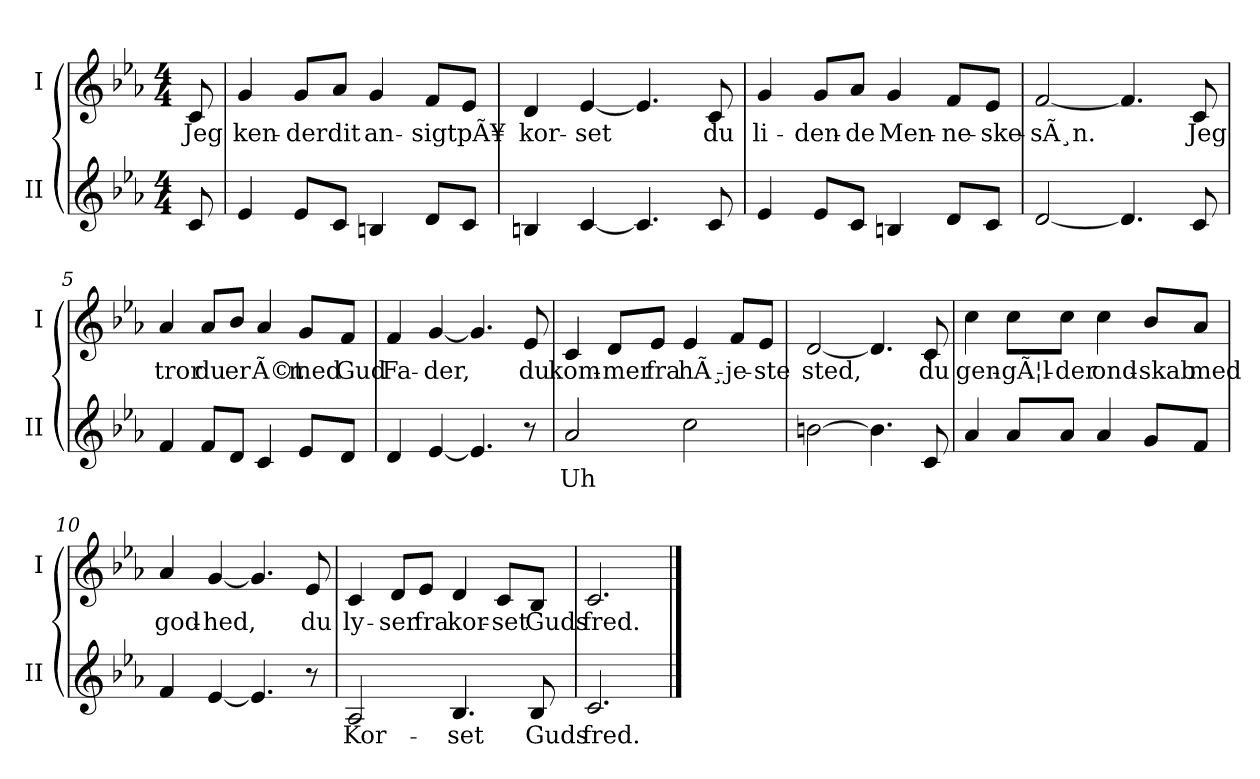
**kern	**text	**kern	**text
*part2	*part2	*part1	*part1
*staff2	*staff2	*staff1	*staff1
*I"II	*	*I"I	*
*I'II	*	*I'I	*
*clefG2	*	*clefG2	*
*k[b-e-a-]	*	*k[b-e-a-]	*
*M4/4	*	*M4/4	*
*MM95	*	*MM95	*
=	=	=	=
!	!	!	!LO:LY:b
8c/	.	8c/	Jeg
=1	=1	=1	=1
!	!	!	!LO:LY:b
4e-/	.	4g/	ken-
!	!	!	!LO:LY:b
8e-/L	.	8g/L	-der
!	!	!	!LO:LY:b
8c/J	.	8a-/J	dit
!	!	!	!LO:LY:b
4Bn/	.	4g/	an-
!	!	!	!LO:LY:b
8d/L	.	8f/L	-sigt
!	!	!	!LO:LY:b
8c/J	.	8e-/J	pÃ¥
=2	=2	=2	=2
!	!	!	!LO:LY:b
4Bn/	.	4d/	kor-
!	!	!	!LO:LY:b
[4c/	.	[4e-/	-set
4.c/]	.	4.e-/]	.
!	!	!	!LO:LY:b
8c/	.	8c/	du
=3	=3	=3	=3
!	!	!	!LO:LY:b
4e-/	.	4g/	li-
!	!	!	!LO:LY:b
8e-/L	.	8g/L	-den-
!	!	!	!LO:LY:b
8c/J	.	8a-/J	-de
!	!	!	!LO:LY:b
4Bn/	.	4g/	Men-
!	!	!	!LO:LY:b
8d/L	.	8f/L	-ne-
!	!	!	!LO:LY:b
8c/J	.	8e-/J	-ske-
=4	=4	=4	=4
!	!	!	!LO:LY:b
[2d/	.	[2f/	-sÃ¸n.
4.d/]	.	4.f/]	.
!	!	!	!LO:LY:b
8c/	.	8c/	Jeg
!!LO:LB:g=z
=5	=5	=5	=5
!	!	!	!LO:LY:b
4f/	.	4a-/	tror
!	!	!	!LO:LY:b
8f/L	.	8a-/L	du
!	!	!	!LO:LY:b
8d/J	.	8b-/J	er
!	!	!	!LO:LY:b
4c/	.	4a-/	Ã©t
!	!	!	!LO:LY:b
8e-/L	.	8g/L	med
!	!	!	!LO:LY:b
8d/J	.	8f/J	Gud
=6	=6	=6	=6
!	!	!	!LO:LY:b
4d/	.	4f/	Fa-
!	!	!	!LO:LY:b
[4e-/	.	[4g/	-der,
4.e-/]	.	4.g/]	.
!	!	!	!LO:LY:b
8r	.	8e-/	du
=7	=7	=7	=7
!	!LO:LY:b	!	!LO:LY:b
2a-/	Uh	4c/	kom-
!	!	!	!LO:LY:b
.	.	8d/L	-mer
!	!	!	!LO:LY:b
.	.	8e-/J	fra
!	!	!	!LO:LY:b
2cc\	.	4e-/	hÃ¸-
!	!	!	!LO:LY:b
.	.	8f/L	-je-
!	!	!	!LO:LY:b
.	.	8e-/J	-ste
=8	=8	=8	=8
!	!	!	!LO:LY:b
[2bn\	.	[2d/	sted,
4.b\]	.	4.d/]	.
!	!	!	!LO:LY:b
8c/	.	8c/	du
=9	=9	=9	=9
!	!	!	!LO:LY:b
4a-/	.	4cc\	gen-
!	!	!	!LO:LY:b
8a-/L	.	8cc\L	-gÃ¦l-
!	!	!	!LO:LY:b
8a-/J	.	8cc\J	-der
!	!	!	!LO:LY:b
4a-/	.	4cc\	ond-
!	!	!	!LO:LY:b
8g/L	.	8b-/L	-skab
!	!	!	!LO:LY:b
8f/J	.	8a-/J	med
!!LO:LB:g=z
=10	=10	=10	=10
!	!	!	!LO:LY:b
4f/	.	4a-/	god-
!	!	!	!LO:LY:b
[4e-/	.	[4g/	-hed,
4.e-/]	.	4.g/]	.
!	!	!	!LO:LY:b
8r	.	8e-/	du
=11	=11	=11	=11
!	!LO:LY:b	!	!LO:LY:b
2A-/	Kor-	4c/	ly-
!	!	!	!LO:LY:b
.	.	8d/L	-ser
!	!	!	!LO:LY:b
.	.	8e-/J	fra
!	!LO:LY:b	!	!LO:LY:b
4.B-/	-set	4d/	kor-
!	!	!	!LO:LY:b
.	.	8c/L	-set
!	!LO:LY:b	!	!LO:LY:b
8B-/	Guds	8B-/J	Guds
=12	=12	=12	=12
!	!LO:LY:b	!	!LO:LY:b
2.c/	fred.	2.c/	fred.
==	==	==	==
*-	*-	*-	*-
